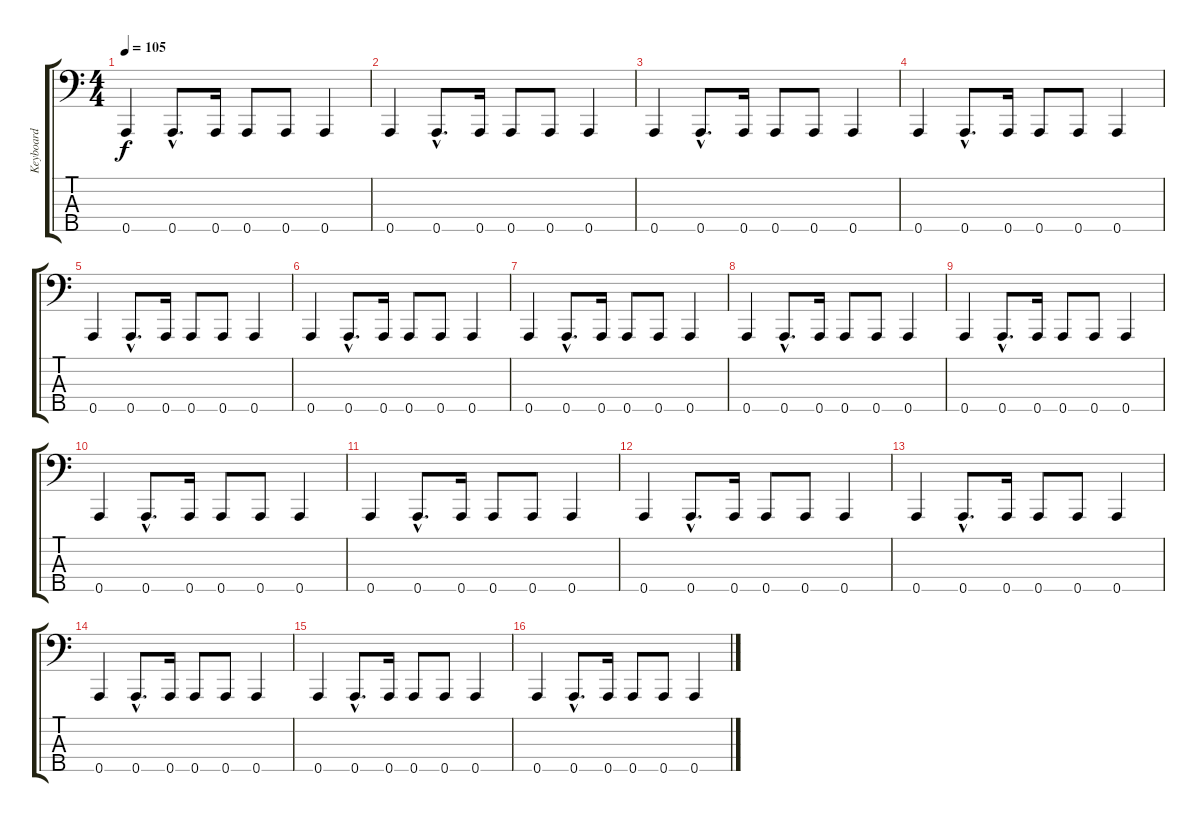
\track ("Keyboard" "Keyboard") {instrument synthbass1}
\staff {score tabs}
\tuning (F2 C2 G1 D1 A0) {hide}
\ts (4 4)
\tempo 105
\clef f4
\ks c
0.5.4{dy f instrument synthbass1} 0.5{hac}.8{d} 0.5.16 0.5.8 0.5.8 0.5.4 |
0.5.4 0.5{hac}.8{d} 0.5.16 0.5.8 0.5.8 0.5.4 |
0.5.4 0.5{hac}.8{d} 0.5.16 0.5.8 0.5.8 0.5.4 |
0.5.4 0.5{hac}.8{d} 0.5.16 0.5.8 0.5.8 0.5.4 |
0.5.4 0.5{hac}.8{d} 0.5.16 0.5.8 0.5.8 0.5.4 |
0.5.4 0.5{hac}.8{d} 0.5.16 0.5.8 0.5.8 0.5.4 |
0.5.4 0.5{hac}.8{d} 0.5.16 0.5.8 0.5.8 0.5.4 |
0.5.4 0.5{hac}.8{d} 0.5.16 0.5.8 0.5.8 0.5.4 |
0.5.4 0.5{hac}.8{d} 0.5.16 0.5.8 0.5.8 0.5.4 |
0.5.4 0.5{hac}.8{d} 0.5.16 0.5.8 0.5.8 0.5.4 |
0.5.4 0.5{hac}.8{d} 0.5.16 0.5.8 0.5.8 0.5.4 |
0.5.4 0.5{hac}.8{d} 0.5.16 0.5.8 0.5.8 0.5.4 |
0.5.4 0.5{hac}.8{d} 0.5.16 0.5.8 0.5.8 0.5.4 |
0.5.4 0.5{hac}.8{d} 0.5.16 0.5.8 0.5.8 0.5.4 |
0.5.4 0.5{hac}.8{d} 0.5.16 0.5.8 0.5.8 0.5.4 |
0.5.4 0.5{hac}.8{d} 0.5.16 0.5.8 0.5.8 0.5.4
